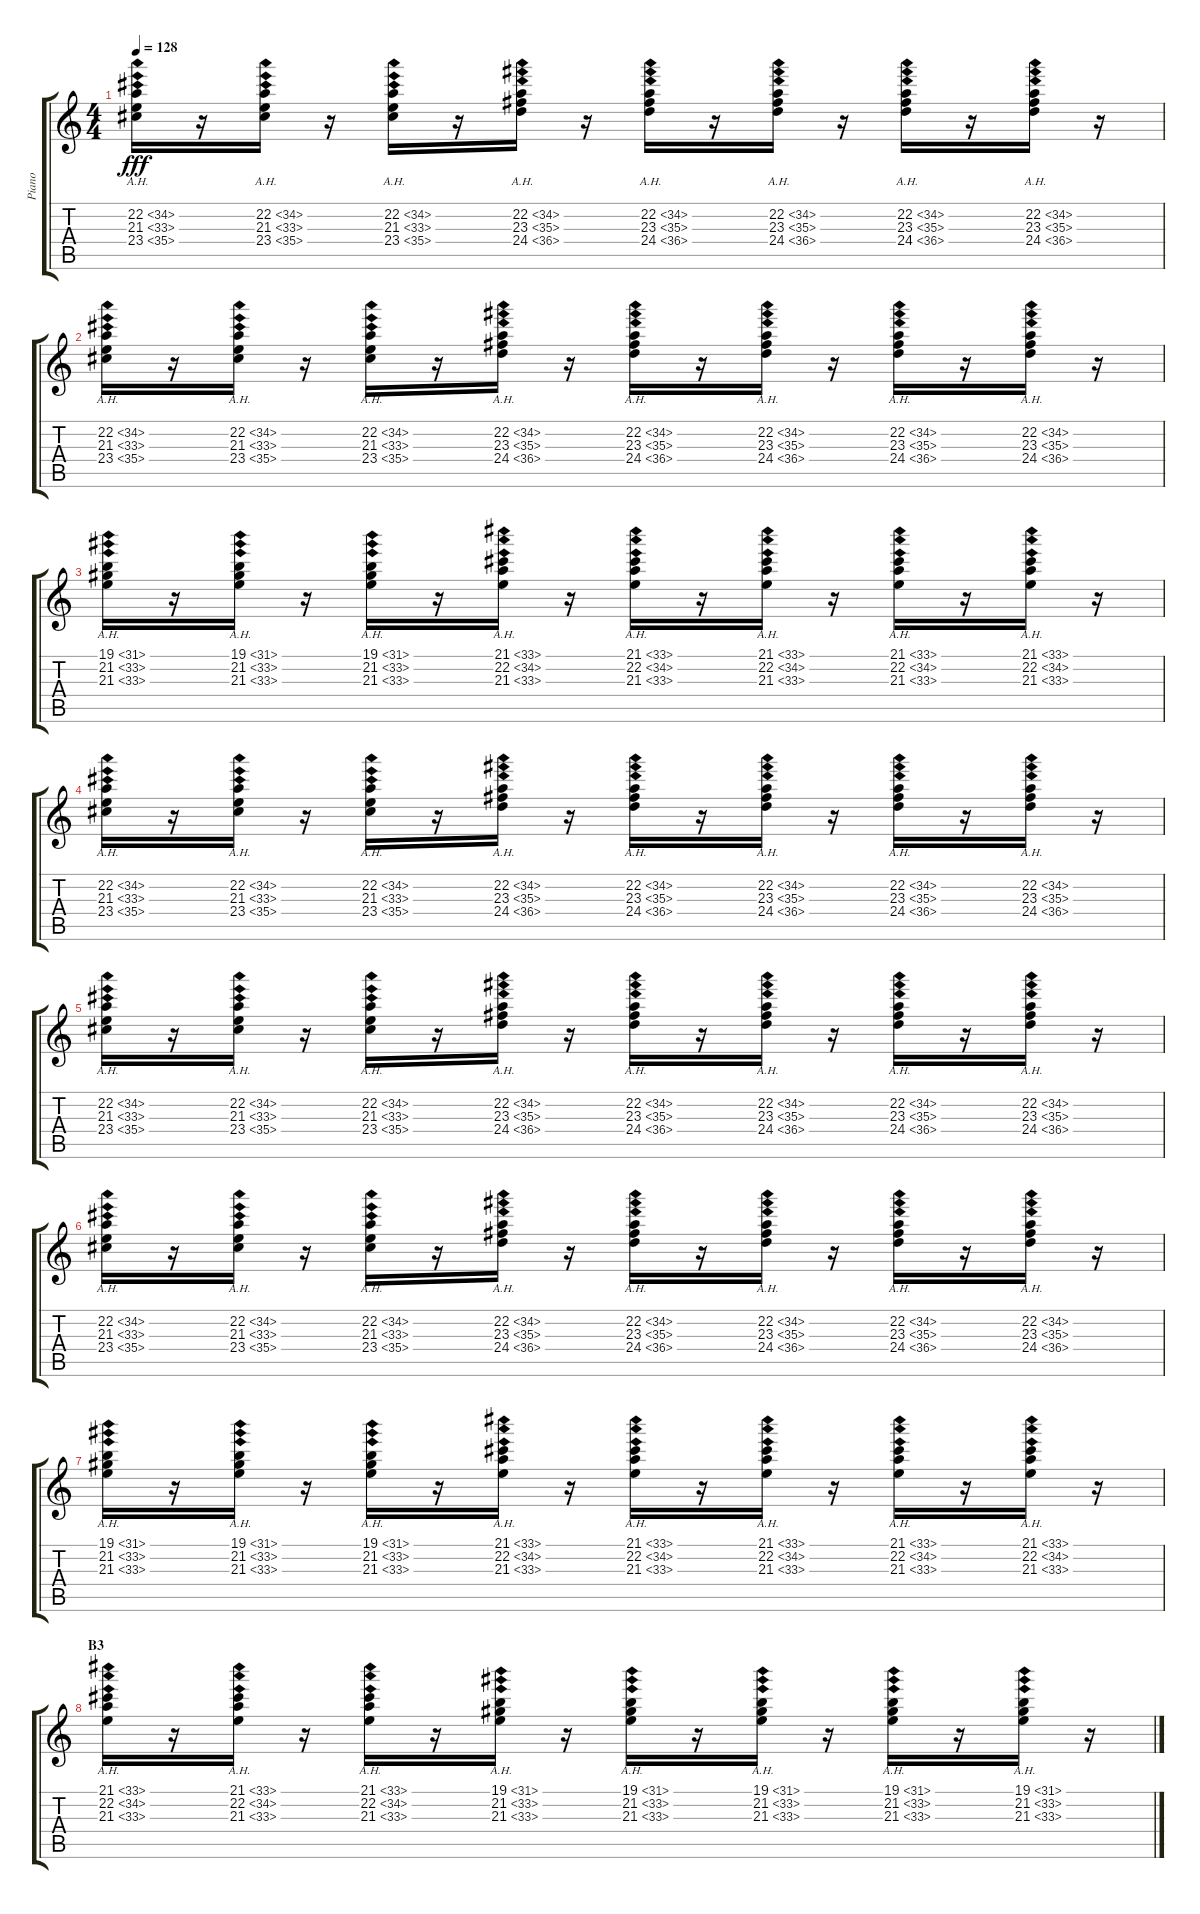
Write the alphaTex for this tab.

\track ("Piano" "Piano") {instrument acousticgrandpiano}
\staff {score tabs}
\tuning (E4 B3 G3 D3 A2 E2) {hide}
\ts (4 4)
\tempo 128
\clef g2
\ks c
(22.2{ah 12} 21.3{ah 12} 23.4{ah 12}).16{dy fff} r.16 (22.2{ah 12} 21.3{ah 12} 23.4{ah 12}).16 r.16 (22.2{ah 12} 21.3{ah 12} 23.4{ah 12}).16 r.16 (22.2{ah 12} 23.3{ah 12} 24.4{ah 12}).16 r.16 (22.2{ah 12} 23.3{ah 12} 24.4{ah 12}).16 r.16 (22.2{ah 12} 23.3{ah 12} 24.4{ah 12}).16 r.16 (22.2{ah 12} 23.3{ah 12} 24.4{ah 12}).16 r.16 (22.2{ah 12} 23.3{ah 12} 24.4{ah 12}).16 r.16 |
(22.2{ah 12} 21.3{ah 12} 23.4{ah 12}).16 r.16 (22.2{ah 12} 21.3{ah 12} 23.4{ah 12}).16 r.16 (22.2{ah 12} 21.3{ah 12} 23.4{ah 12}).16 r.16 (22.2{ah 12} 23.3{ah 12} 24.4{ah 12}).16 r.16 (22.2{ah 12} 23.3{ah 12} 24.4{ah 12}).16 r.16 (22.2{ah 12} 23.3{ah 12} 24.4{ah 12}).16 r.16 (22.2{ah 12} 23.3{ah 12} 24.4{ah 12}).16 r.16 (22.2{ah 12} 23.3{ah 12} 24.4{ah 12}).16 r.16 |
(19.1{ah 12} 21.2{ah 12} 21.3{ah 12}).16 r.16 (19.1{ah 12} 21.2{ah 12} 21.3{ah 12}).16 r.16 (19.1{ah 12} 21.2{ah 12} 21.3{ah 12}).16 r.16 (21.1{ah 12} 22.2{ah 12} 21.3{ah 12}).16 r.16 (21.1{ah 12} 22.2{ah 12} 21.3{ah 12}).16 r.16 (21.1{ah 12} 22.2{ah 12} 21.3{ah 12}).16 r.16 (21.1{ah 12} 22.2{ah 12} 21.3{ah 12}).16 r.16 (21.1{ah 12} 22.2{ah 12} 21.3{ah 12}).16 r.16 |
(22.2{ah 12} 21.3{ah 12} 23.4{ah 12}).16 r.16 (22.2{ah 12} 21.3{ah 12} 23.4{ah 12}).16 r.16 (22.2{ah 12} 21.3{ah 12} 23.4{ah 12}).16 r.16 (22.2{ah 12} 23.3{ah 12} 24.4{ah 12}).16 r.16 (22.2{ah 12} 23.3{ah 12} 24.4{ah 12}).16 r.16 (22.2{ah 12} 23.3{ah 12} 24.4{ah 12}).16 r.16 (22.2{ah 12} 23.3{ah 12} 24.4{ah 12}).16 r.16 (22.2{ah 12} 23.3{ah 12} 24.4{ah 12}).16 r.16 |
(22.2{ah 12} 21.3{ah 12} 23.4{ah 12}).16 r.16 (22.2{ah 12} 21.3{ah 12} 23.4{ah 12}).16 r.16 (22.2{ah 12} 21.3{ah 12} 23.4{ah 12}).16 r.16 (22.2{ah 12} 23.3{ah 12} 24.4{ah 12}).16 r.16 (22.2{ah 12} 23.3{ah 12} 24.4{ah 12}).16 r.16 (22.2{ah 12} 23.3{ah 12} 24.4{ah 12}).16 r.16 (22.2{ah 12} 23.3{ah 12} 24.4{ah 12}).16 r.16 (22.2{ah 12} 23.3{ah 12} 24.4{ah 12}).16 r.16 |
(22.2{ah 12} 21.3{ah 12} 23.4{ah 12}).16 r.16 (22.2{ah 12} 21.3{ah 12} 23.4{ah 12}).16 r.16 (22.2{ah 12} 21.3{ah 12} 23.4{ah 12}).16 r.16 (22.2{ah 12} 23.3{ah 12} 24.4{ah 12}).16 r.16 (22.2{ah 12} 23.3{ah 12} 24.4{ah 12}).16 r.16 (22.2{ah 12} 23.3{ah 12} 24.4{ah 12}).16 r.16 (22.2{ah 12} 23.3{ah 12} 24.4{ah 12}).16 r.16 (22.2{ah 12} 23.3{ah 12} 24.4{ah 12}).16 r.16 |
(19.1{ah 12} 21.2{ah 12} 21.3{ah 12}).16 r.16 (19.1{ah 12} 21.2{ah 12} 21.3{ah 12}).16 r.16 (19.1{ah 12} 21.2{ah 12} 21.3{ah 12}).16 r.16 (21.1{ah 12} 22.2{ah 12} 21.3{ah 12}).16 r.16 (21.1{ah 12} 22.2{ah 12} 21.3{ah 12}).16 r.16 (21.1{ah 12} 22.2{ah 12} 21.3{ah 12}).16 r.16 (21.1{ah 12} 22.2{ah 12} 21.3{ah 12}).16 r.16 (21.1{ah 12} 22.2{ah 12} 21.3{ah 12}).16 r.16 |
\section ("" "B3")
(21.1{ah 12} 22.2{ah 12} 21.3{ah 12}).16 r.16 (21.1{ah 12} 22.2{ah 12} 21.3{ah 12}).16 r.16 (21.1{ah 12} 22.2{ah 12} 21.3{ah 12}).16 r.16 (19.1{ah 12} 21.2{ah 12} 21.3{ah 12}).16 r.16 (19.1{ah 12} 21.2{ah 12} 21.3{ah 12}).16 r.16 (19.1{ah 12} 21.2{ah 12} 21.3{ah 12}).16 r.16 (19.1{ah 12} 21.2{ah 12} 21.3{ah 12}).16 r.16 (19.1{ah 12} 21.2{ah 12} 21.3{ah 12}).16 r.16
